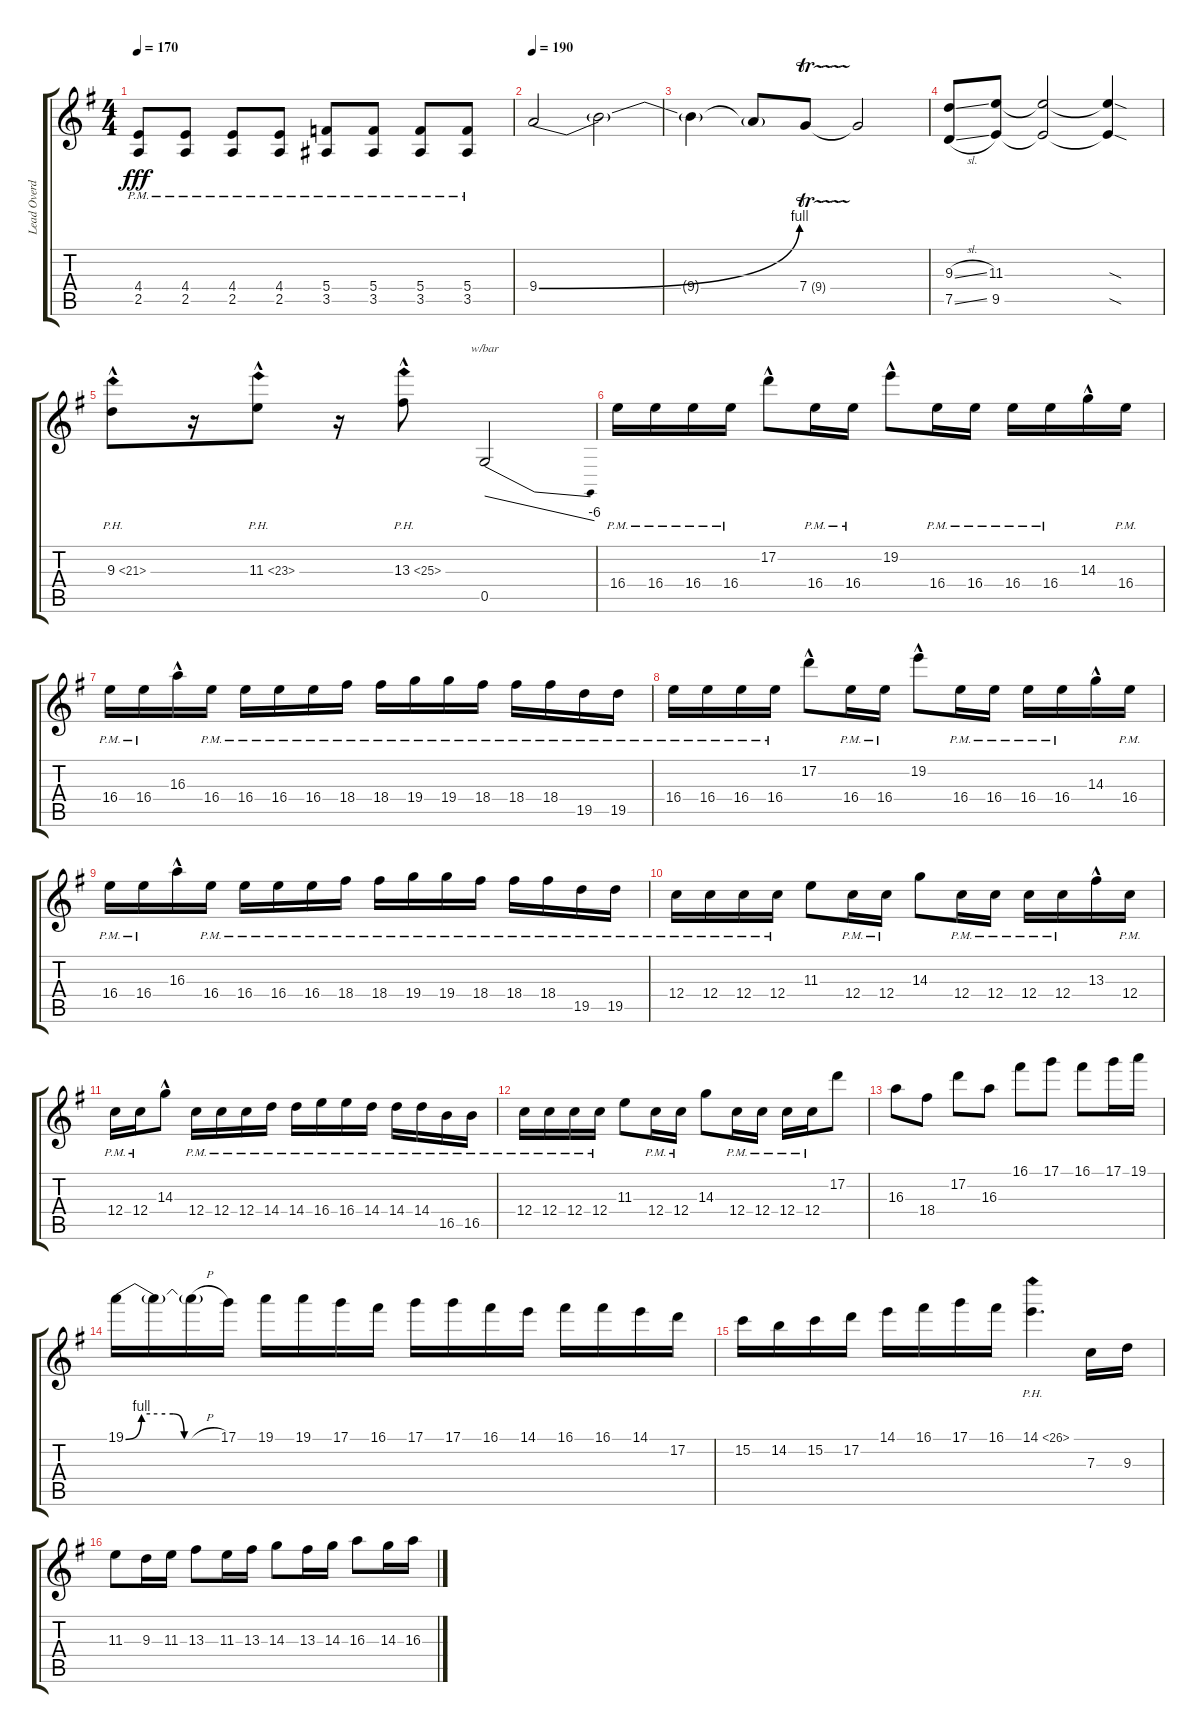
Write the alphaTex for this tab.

\track ("Lead Overdrive" "Lead Overd") {instrument overdrivenguitar}
\staff {score tabs}
\tuning (D4 A3 F3 C3 G2 C2) {hide}
\ts (4 4)
\tempo 170
\clef g2
\ks eminor
(4.4{pm} 2.5{pm}).8{dy fff} (4.4{pm} 2.5{pm}).8 (4.4{pm} 2.5{pm}).8 (4.4{pm} 2.5{pm}).8 (5.4{pm} 3.5{pm}).8 (5.4{pm} 3.5{pm}).8 (5.4{pm} 3.5{pm}).8 (5.4{pm} 3.5{pm}).8 |
\tempo 190
9.4{be (bend 0 0 60 4)}.2 9.4{t}.2 |
9.4{t}.4 9.4{t}.8 7.4{tr (9 16)}.8 7.4{t}.2 |
(9.3{sl} 7.5{sl}).8 (11.3 9.5).8 (11.3{t} 9.5{t}).2 (11.3{sod t} 9.5{sod t}).4 |
9.3{ph 12 hac}.8 r.16 11.3{ph 12 hac}.8 r.16 13.3{ph 12 hac}.8 0.5.2{tbe (dive default 0 0 60 -24)} |
16.4{pm}.16 16.4{pm}.16 16.4{pm}.16 16.4{pm}.16 17.2{hac}.8 16.4{pm}.16 16.4{pm}.16 19.2{hac}.8 16.4{pm}.16 16.4{pm}.16 16.4{pm}.16 16.4{pm}.16 14.3{hac}.16 16.4{pm}.16 |
16.4{pm}.16 16.4{pm}.16 16.3{hac}.16 16.4{pm}.16 16.4{pm}.16 16.4{pm}.16 16.4{pm}.16 18.4{pm}.16 18.4{pm}.16 19.4{pm}.16 19.4{pm}.16 18.4{pm}.16 18.4{pm}.16 18.4{pm}.16 19.5{pm}.16 19.5{pm}.16 |
16.4{pm}.16 16.4{pm}.16 16.4{pm}.16 16.4{pm}.16 17.2{hac}.8 16.4{pm}.16 16.4{pm}.16 19.2{hac}.8 16.4{pm}.16 16.4{pm}.16 16.4{pm}.16 16.4{pm}.16 14.3{hac}.16 16.4{pm}.16 |
16.4{pm}.16 16.4{pm}.16 16.3{hac}.16 16.4{pm}.16 16.4{pm}.16 16.4{pm}.16 16.4{pm}.16 18.4{pm}.16 18.4{pm}.16 19.4{pm}.16 19.4{pm}.16 18.4{pm}.16 18.4{pm}.16 18.4{pm}.16 19.5{pm}.16 19.5{pm}.16 |
12.4{pm}.16 12.4{pm}.16 12.4{pm}.16 12.4{pm}.16 11.3.8 12.4{pm}.16 12.4{pm}.16 14.3.8 12.4{pm}.16 12.4{pm}.16 12.4{pm}.16 12.4{pm}.16 13.3{hac}.16 12.4{pm}.16 |
12.4{pm}.16 12.4{pm}.16 14.3{hac}.8 12.4{pm}.16 12.4{pm}.16 12.4{pm}.16 14.4{pm}.16 14.4{pm}.16 16.4{pm}.16 16.4{pm}.16 14.4{pm}.16 14.4{pm}.16 14.4{pm}.16 16.5{pm}.16 16.5{pm}.16 |
12.4{pm}.16 12.4{pm}.16 12.4{pm}.16 12.4{pm}.16 11.3.8 12.4{pm}.16 12.4{pm}.16 14.3.8 12.4{pm}.16 12.4{pm}.16 12.4{pm}.16 12.4{pm}.16 17.2.8 |
16.3.8 18.4.8 17.2.8 16.3.8 16.1.8 17.1.8 16.1.8 17.1.16 19.1.16 |
19.1{be (custom 0 0 10 4 20 4 25 4 30 4 37 0 60 0)}.16 19.1{t}.16 19.1{h t}.16 17.1.16 19.1.16 19.1.16 17.1.16 16.1.16 17.1.16 17.1.16 16.1.16 14.1.16 16.1.16 16.1.16 14.1.16 17.2.16 |
15.2.16 14.2.16 15.2.16 17.2.16 14.1.16 16.1.16 17.1.16 16.1.16 14.1{ph 12}.4{d} 7.3.16 9.3.16 |
11.3.8 9.3.16 11.3.16 13.3.8 11.3.16 13.3.16 14.3.8 13.3.16 14.3.16 16.3.8 14.3.16 16.3.16
